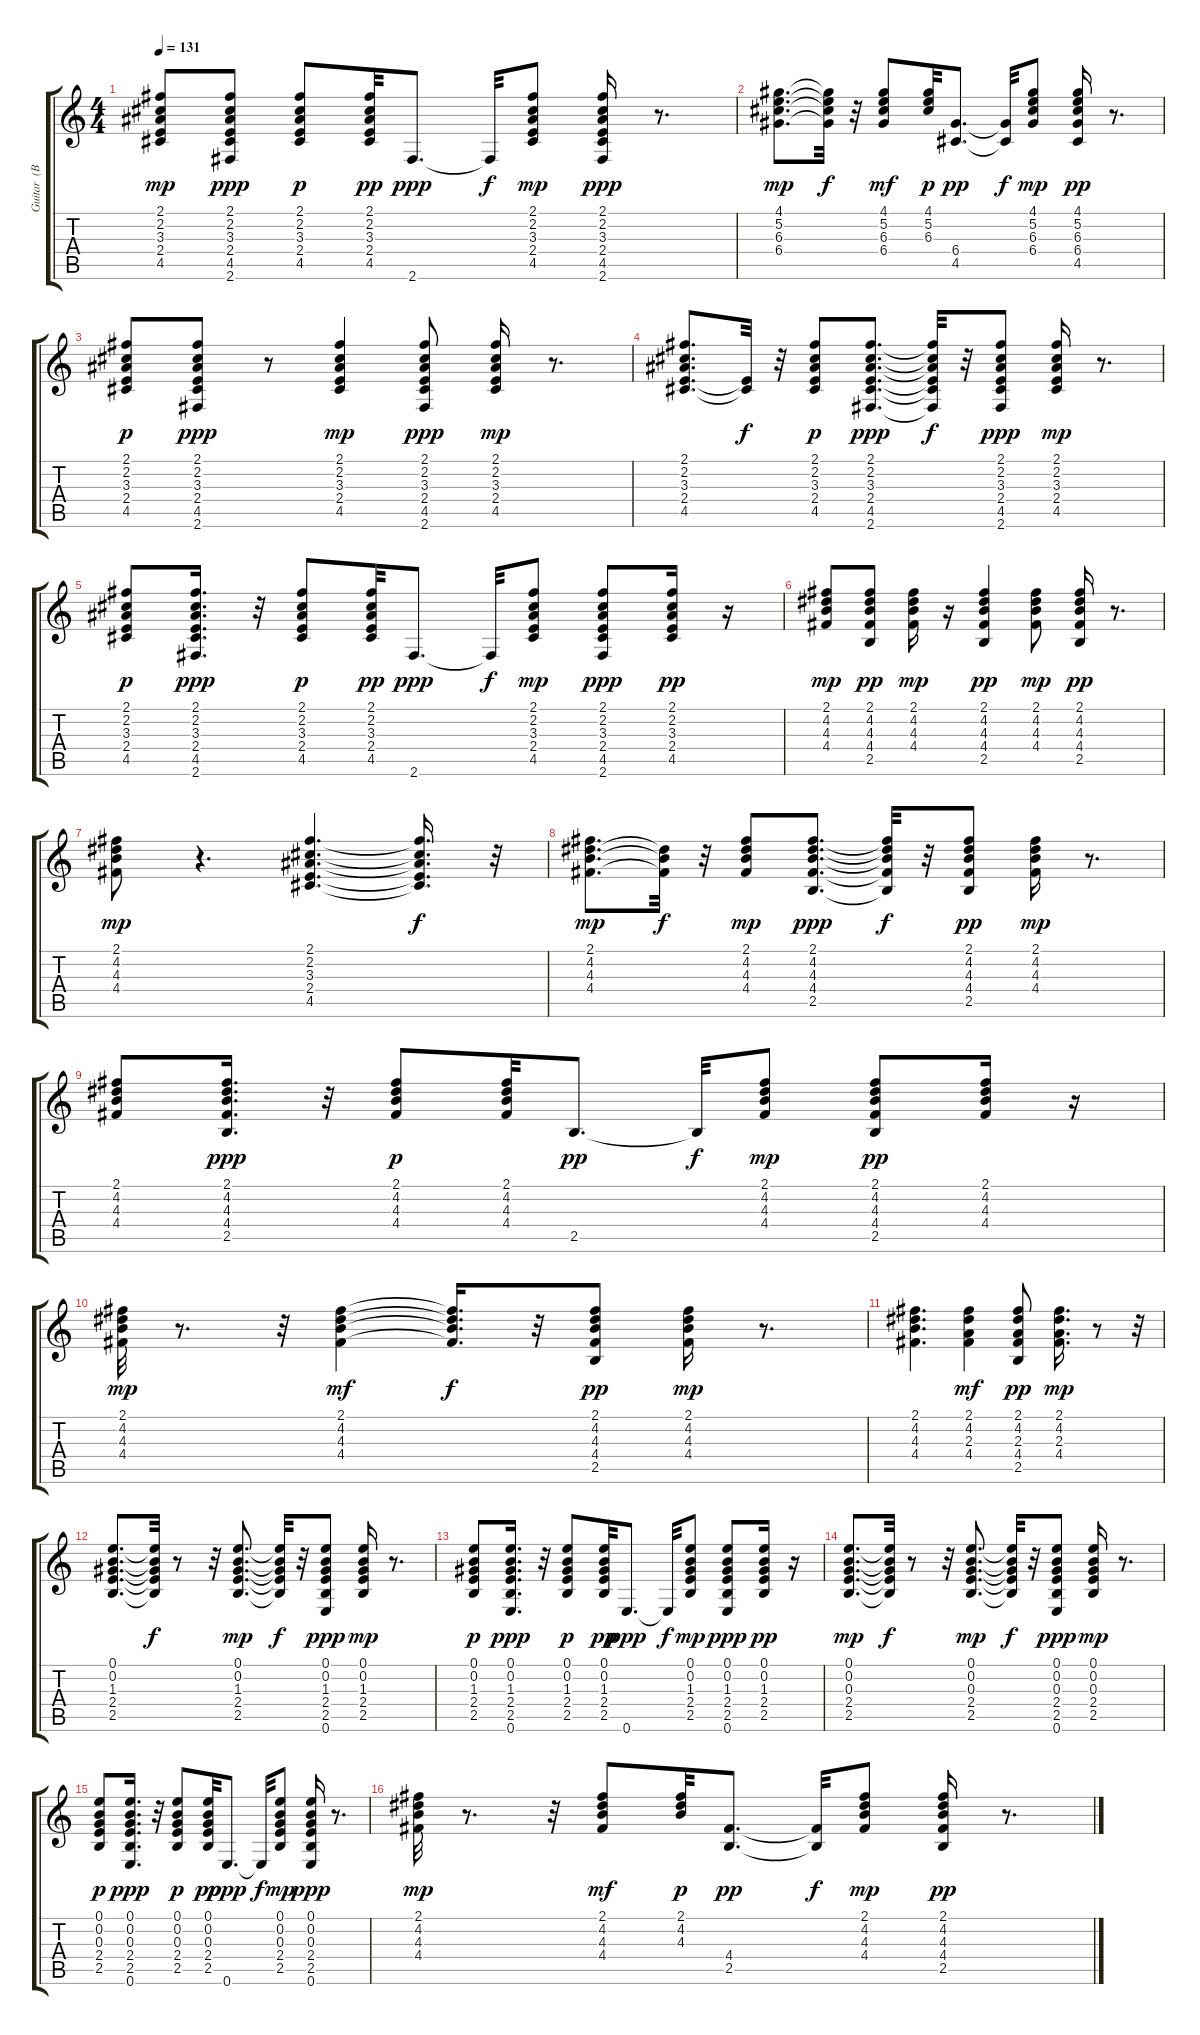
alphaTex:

\track ("Guitar  (BB)" "Guitar  (B") {mute instrument acousticguitarsteel}
\staff {score tabs}
\tuning (E4 B3 G3 D3 A2 E2) {hide}
\ts (4 4)
\tempo 131
\clef g2
\ks c
(2.1 2.2 3.3 2.4 4.5).8{dy mp} (2.1 2.2 3.3 2.4 4.5 2.6).8{dy ppp} (2.1 2.2 3.3 2.4 4.5).8{dy p} (2.1 2.2 3.3 2.4 4.5).32{dy pp} 2.6.8{d dy ppp} 2.6{t}.32{dy f} (2.1 2.2 3.3 2.4 4.5).8{dy mp} (2.1 2.2 3.3 2.4 4.5 2.6).16{dy ppp} r.8{d} |
(4.1 5.2 6.3 6.4).8{d dy mp} (4.1{t} 5.2{t} 6.3{t} 6.4{t}).32{dy f} r.32 (4.1 5.2 6.3 6.4).8{dy mf} (4.1 5.2 6.3).32{dy p} (6.4 4.5).8{d dy pp} (6.4{t} 4.5{t}).32{dy f} (4.1 5.2 6.3 6.4).8{dy mp} (4.1 5.2 6.3 6.4 4.5).16{dy pp} r.8{d} |
(2.1 2.2 3.3 2.4 4.5).8{dy p} (2.1 2.2 3.3 2.4 4.5 2.6).8{dy ppp} r.8 (2.1 2.2 3.3 2.4 4.5).4{dy mp} (2.1 2.2 3.3 2.4 4.5 2.6).8{dy ppp} (2.1 2.2 3.3 2.4 4.5).16{dy mp} r.8{d} |
(2.1 2.2 3.3 2.4 4.5).8{d} (2.4{t} 4.5{t}).32{dy f} r.32 (2.1 2.2 3.3 2.4 4.5).8{dy p} (2.1 2.2 3.3 2.4 4.5 2.6).8{d dy ppp} (2.1{t} 2.2{t} 3.3{t} 2.4{t} 4.5{t} 2.6{t}).32{dy f} r.32 (2.1 2.2 3.3 2.4 4.5 2.6).8{dy ppp} (2.1 2.2 3.3 2.4 4.5).16{dy mp} r.8{d} |
(2.1 2.2 3.3 2.4 4.5).8{dy p} (2.1 2.2 3.3 2.4 4.5 2.6).16{d dy ppp} r.32 (2.1 2.2 3.3 2.4 4.5).8{dy p} (2.1 2.2 3.3 2.4 4.5).32{dy pp} 2.6.8{d dy ppp} 2.6{t}.32{dy f} (2.1 2.2 3.3 2.4 4.5).8{dy mp} (2.1 2.2 3.3 2.4 4.5 2.6).8{dy ppp} (2.1 2.2 3.3 2.4 4.5).16{dy pp} r.16 |
(2.1 4.2 4.3 4.4).8{dy mp} (2.1 4.2 4.3 4.4 2.5).8{dy pp} (2.1 4.2 4.3 4.4).16{dy mp} r.16 (2.1 4.2 4.3 4.4 2.5).4{dy pp} (2.1 4.2 4.3 4.4).8{dy mp} (2.1 4.2 4.3 4.4 2.5).16{dy pp} r.8{d} |
(2.1 4.2 4.3 4.4).8{dy mp} r.4{d} (2.1 2.2 3.3 2.4 4.5).4{d} (2.1{t} 2.2{t} 3.3{t} 2.4{t} 4.5{t}).16{d dy f} r.32 |
(2.1 4.2 4.3 4.4).8{d dy mp} (4.2{t} 4.3{t} 4.4{t}).32{dy f} r.32 (2.1 4.2 4.3 4.4).8{dy mp} (2.1 4.2 4.3 4.4 2.5).8{d dy ppp} (2.1{t} 4.2{t} 4.3{t} 4.4{t} 2.5{t}).32{dy f} r.32 (2.1 4.2 4.3 4.4 2.5).8{dy pp} (2.1 4.2 4.3 4.4).16{dy mp} r.8{d} |
(2.1 4.2 4.3 4.4).8 (2.1 4.2 4.3 4.4 2.5).16{d dy ppp} r.32 (2.1 4.2 4.3 4.4).8{dy p} (2.1 4.2 4.3 4.4).32 2.5.8{d dy pp} 2.5{t}.32{dy f} (2.1 4.2 4.3 4.4).8{dy mp} (2.1 4.2 4.3 4.4 2.5).8{dy pp} (2.1 4.2 4.3 4.4).16 r.16 |
(2.1 4.2 4.3 4.4).32{dy mp} r.8{d} r.32 (2.1 4.2 4.3 4.4).4{dy mf} (2.1{t} 4.2{t} 4.3{t} 4.4{t}).16{d dy f} r.32 (2.1 4.2 4.3 4.4 2.5).8{dy pp} (2.1 4.2 4.3 4.4).16{dy mp} r.8{d} |
(2.1 4.2 4.3 4.4).4{d} (2.1 4.2 2.3 4.4).4{dy mf} (2.1 4.2 2.3 4.4 2.5).8{dy pp} (2.1 4.2 2.3 4.4).16{d dy mp} r.8 r.32 |
(0.1 0.2 1.3 2.4 2.5).8{d} (0.1{t} 0.2{t} 1.3{t} 2.4{t} 2.5{t}).32{dy f} r.8 r.32 (0.1 0.2 1.3 2.4 2.5).8{d dy mp} (0.1{t} 0.2{t} 1.3{t} 2.4{t} 2.5{t}).32{dy f} r.32 (0.1 0.2 1.3 2.4 2.5 0.6).8{dy ppp} (0.1 0.2 1.3 2.4 2.5).16{dy mp} r.8{d} |
(0.1 0.2 1.3 2.4 2.5).8{dy p} (0.1 0.2 1.3 2.4 2.5 0.6).16{d dy ppp} r.32 (0.1 0.2 1.3 2.4 2.5).8{dy p} (0.1 0.2 1.3 2.4 2.5).32{dy pp} 0.6.8{d dy ppp} 0.6{t}.32{dy f} (0.1 0.2 1.3 2.4 2.5).8{dy mp} (0.1 0.2 1.3 2.4 2.5 0.6).8{dy ppp} (0.1 0.2 1.3 2.4 2.5).16{dy pp} r.16 |
(0.1 0.2 0.3 2.4 2.5).8{d dy mp} (0.1{t} 0.2{t} 0.3{t} 2.4{t} 2.5{t}).32{dy f} r.8 r.32 (0.1 0.2 0.3 2.4 2.5).8{d dy mp} (0.1{t} 0.2{t} 0.3{t} 2.4{t} 2.5{t}).32{dy f} r.32 (0.1 0.2 0.3 2.4 2.5 0.6).8{dy ppp} (0.1 0.2 0.3 2.4 2.5).16{dy mp} r.8{d} |
(0.1 0.2 0.3 2.4 2.5).8{dy p} (0.1 0.2 0.3 2.4 2.5 0.6).16{d dy ppp} r.32 (0.1 0.2 0.3 2.4 2.5).8{dy p} (0.1 0.2 0.3 2.4 2.5).32{dy pp} 0.6.8{d dy ppp} 0.6{t}.32{dy f} (0.1 0.2 0.3 2.4 2.5).8{dy mp} (0.1 0.2 0.3 2.4 2.5 0.6).16{dy ppp} r.8{d} |
(2.1 4.2 4.3 4.4).32{dy mp} r.8{d} r.32 (2.1 4.2 4.3 4.4).8{dy mf} (2.1 4.2 4.3).32{dy p} (4.4 2.5).8{d dy pp} (4.4{t} 2.5{t}).32{dy f} (2.1 4.2 4.3 4.4).8{dy mp} (2.1 4.2 4.3 4.4 2.5).16{dy pp} r.8{d}
